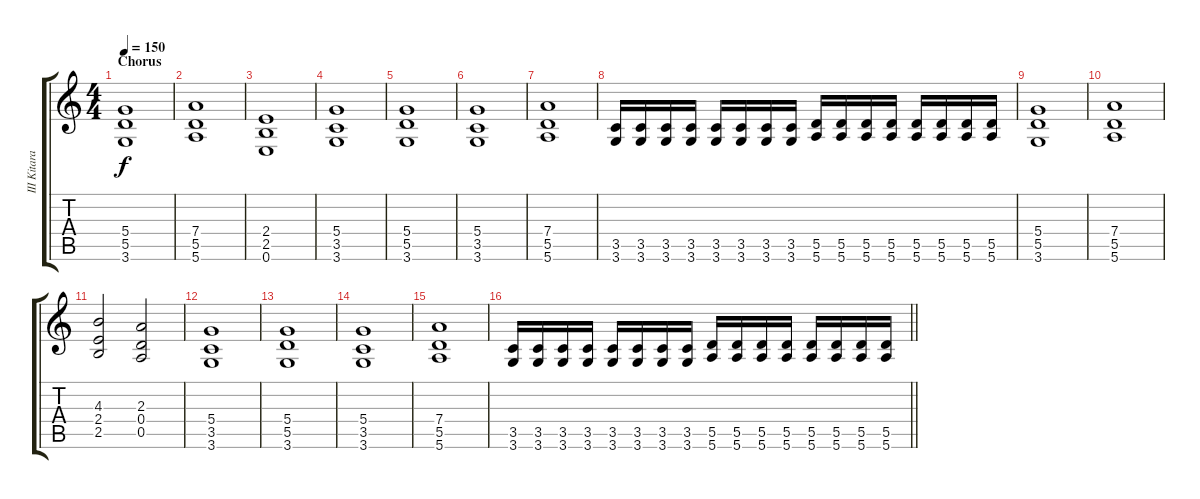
\track ("III Kitara" "III Kitara") {instrument distortionguitar}
\staff {score tabs}
\tuning (E4 B3 G3 D3 A2 E2) {hide}
\ts (4 4)
\section ("" "Chorus")
\tempo 150
\clef g2
\ks c
(5.4 5.5 3.6).1{dy f} |
(7.4 5.5 5.6).1 |
(2.4 2.5 0.6).1 |
(5.4 3.5 3.6).1 |
(5.4 5.5 3.6).1 |
(5.4 3.5 3.6).1 |
(7.4 5.5 5.6).1 |
(3.5 3.6).16 (3.5 3.6).16 (3.5 3.6).16 (3.5 3.6).16 (3.5 3.6).16 (3.5 3.6).16 (3.5 3.6).16 (3.5 3.6).16 (5.5 5.6).16 (5.5 5.6).16 (5.5 5.6).16 (5.5 5.6).16 (5.5 5.6).16 (5.5 5.6).16 (5.5 5.6).16 (5.5 5.6).16 |
(5.4 5.5 3.6).1 |
(7.4 5.5 5.6).1 |
(4.3 2.4 2.5).2 (2.3 0.4 0.5).2 |
(5.4 3.5 3.6).1 |
(5.4 5.5 3.6).1 |
(5.4 3.5 3.6).1 |
(7.4 5.5 5.6).1 |
\barLineRight lightlight
(3.5 3.6).16 (3.5 3.6).16 (3.5 3.6).16 (3.5 3.6).16 (3.5 3.6).16 (3.5 3.6).16 (3.5 3.6).16 (3.5 3.6).16 (5.5 5.6).16 (5.5 5.6).16 (5.5 5.6).16 (5.5 5.6).16 (5.5 5.6).16 (5.5 5.6).16 (5.5 5.6).16 (5.5 5.6).16
